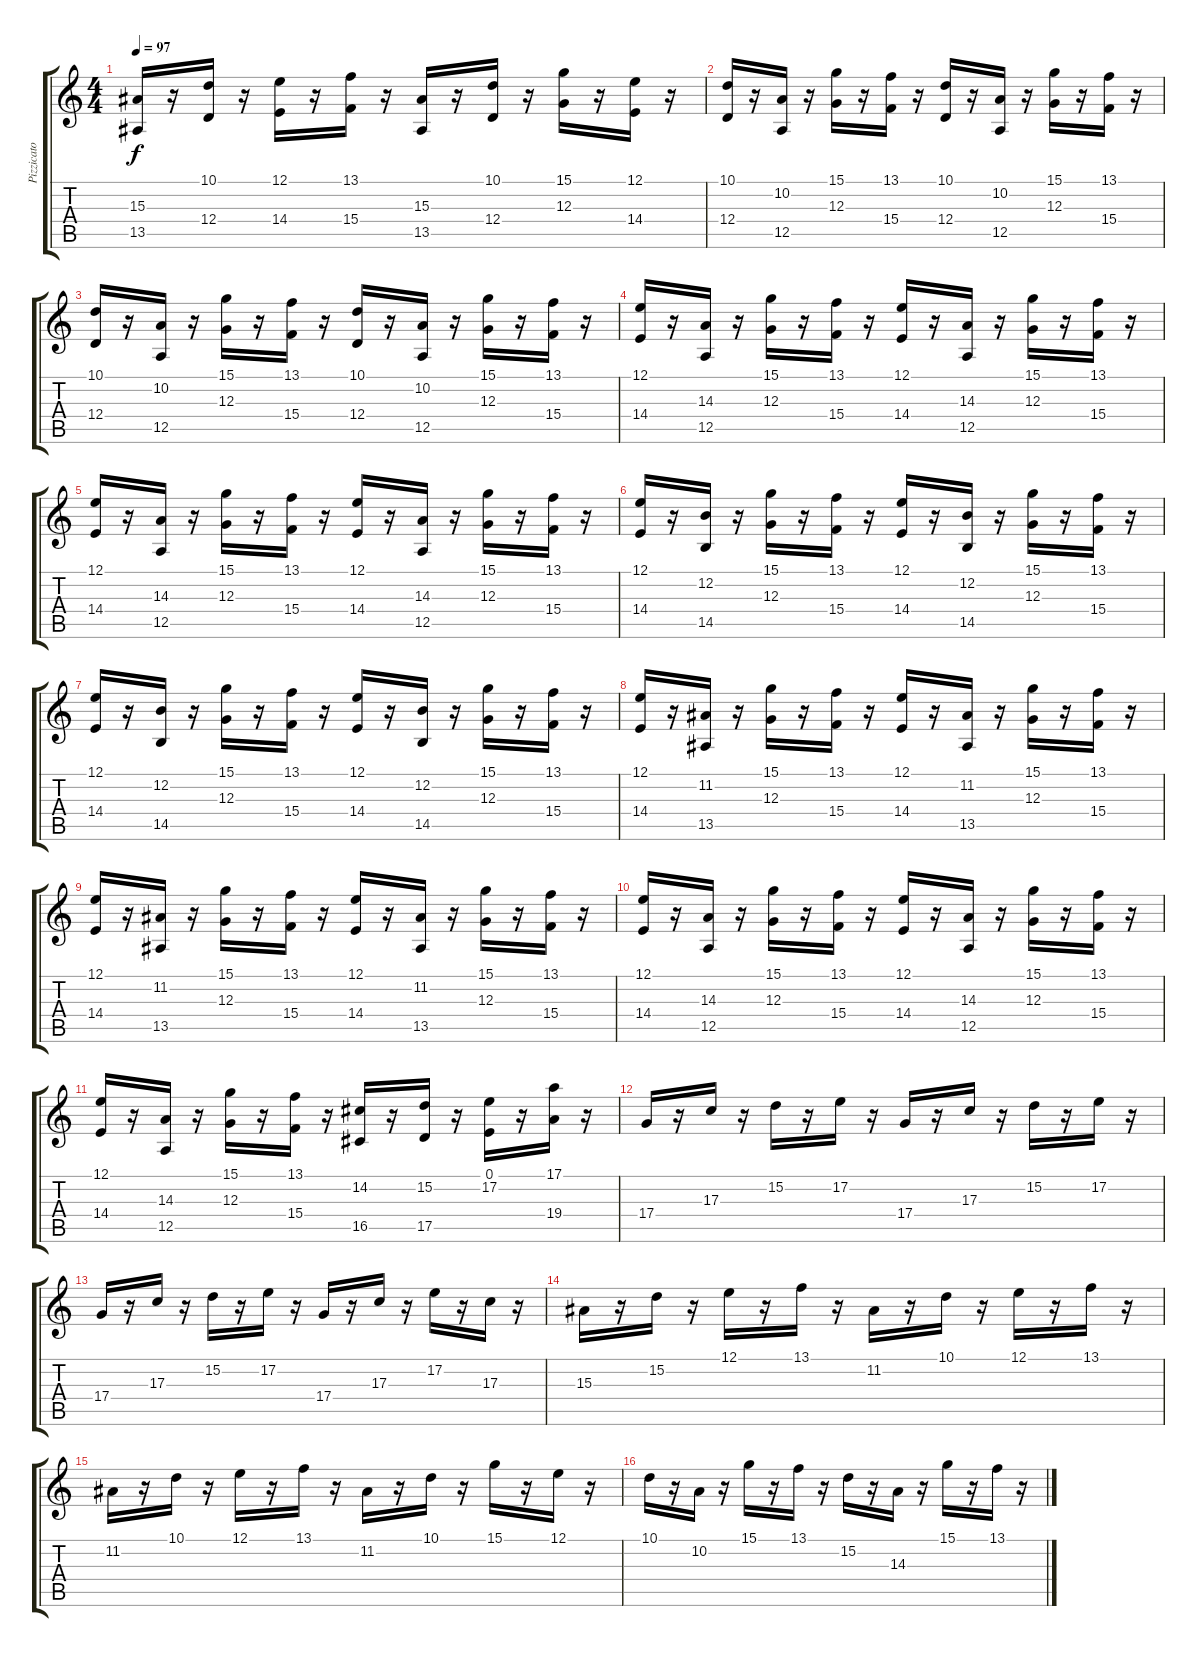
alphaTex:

\track ("Pizzicato" "Pizzicato") {instrument pizzicatostrings}
\staff {score tabs}
\tuning (E4 B3 G3 D3 A2 E2) {hide}
\ts (4 4)
\tempo 97
\clef g2
\ks c
(15.3 13.5).16{dy f} r.16 (10.1 12.4).16 r.16 (12.1 14.4).16 r.16 (13.1 15.4).16 r.16 (15.3 13.5).16 r.16 (10.1 12.4).16 r.16 (15.1 12.3).16 r.16 (12.1 14.4).16 r.16 |
(10.1 12.4).16 r.16 (10.2 12.5).16 r.16 (15.1 12.3).16 r.16 (13.1 15.4).16 r.16 (10.1 12.4).16 r.16 (10.2 12.5).16 r.16 (15.1 12.3).16 r.16 (13.1 15.4).16 r.16 |
(10.1 12.4).16 r.16 (10.2 12.5).16 r.16 (15.1 12.3).16 r.16 (13.1 15.4).16 r.16 (10.1 12.4).16 r.16 (10.2 12.5).16 r.16 (15.1 12.3).16 r.16 (13.1 15.4).16 r.16 |
(12.1 14.4).16 r.16 (14.3 12.5).16 r.16 (15.1 12.3).16 r.16 (13.1 15.4).16 r.16 (12.1 14.4).16 r.16 (14.3 12.5).16 r.16 (15.1 12.3).16 r.16 (13.1 15.4).16 r.16 |
(12.1 14.4).16 r.16 (14.3 12.5).16 r.16 (15.1 12.3).16 r.16 (13.1 15.4).16 r.16 (12.1 14.4).16 r.16 (14.3 12.5).16 r.16 (15.1 12.3).16 r.16 (13.1 15.4).16 r.16 |
(12.1 14.4).16 r.16 (12.2 14.5).16 r.16 (15.1 12.3).16 r.16 (13.1 15.4).16 r.16 (12.1 14.4).16 r.16 (12.2 14.5).16 r.16 (15.1 12.3).16 r.16 (13.1 15.4).16 r.16 |
(12.1 14.4).16 r.16 (12.2 14.5).16 r.16 (15.1 12.3).16 r.16 (13.1 15.4).16 r.16 (12.1 14.4).16 r.16 (12.2 14.5).16 r.16 (15.1 12.3).16 r.16 (13.1 15.4).16 r.16 |
(12.1 14.4).16 r.16 (11.2 13.5).16 r.16 (15.1 12.3).16 r.16 (13.1 15.4).16 r.16 (12.1 14.4).16 r.16 (11.2 13.5).16 r.16 (15.1 12.3).16 r.16 (13.1 15.4).16 r.16 |
(12.1 14.4).16 r.16 (11.2 13.5).16 r.16 (15.1 12.3).16 r.16 (13.1 15.4).16 r.16 (12.1 14.4).16 r.16 (11.2 13.5).16 r.16 (15.1 12.3).16 r.16 (13.1 15.4).16 r.16 |
(12.1 14.4).16 r.16 (14.3 12.5).16 r.16 (15.1 12.3).16 r.16 (13.1 15.4).16 r.16 (12.1 14.4).16 r.16 (14.3 12.5).16 r.16 (15.1 12.3).16 r.16 (13.1 15.4).16 r.16 |
(12.1 14.4).16 r.16 (14.3 12.5).16 r.16 (15.1 12.3).16 r.16 (13.1 15.4).16 r.16 (14.2 16.5).16 r.16 (15.2 17.5).16 r.16 (0.1 17.2).16 r.16 (17.1 19.4).16 r.16 |
17.4.16 r.16 17.3.16 r.16 15.2.16 r.16 17.2.16 r.16 17.4.16 r.16 17.3.16 r.16 15.2.16 r.16 17.2.16 r.16 |
17.4.16 r.16 17.3.16 r.16 15.2.16 r.16 17.2.16 r.16 17.4.16 r.16 17.3.16 r.16 17.2.16 r.16 17.3.16 r.16 |
15.3.16 r.16 15.2.16 r.16 12.1.16 r.16 13.1.16 r.16 11.2.16 r.16 10.1.16 r.16 12.1.16 r.16 13.1.16 r.16 |
11.2.16 r.16 10.1.16 r.16 12.1.16 r.16 13.1.16 r.16 11.2.16 r.16 10.1.16 r.16 15.1.16 r.16 12.1.16 r.16 |
10.1.16 r.16 10.2.16 r.16 15.1.16 r.16 13.1.16 r.16 15.2.16 r.16 14.3.16 r.16 15.1.16 r.16 13.1.16 r.16
